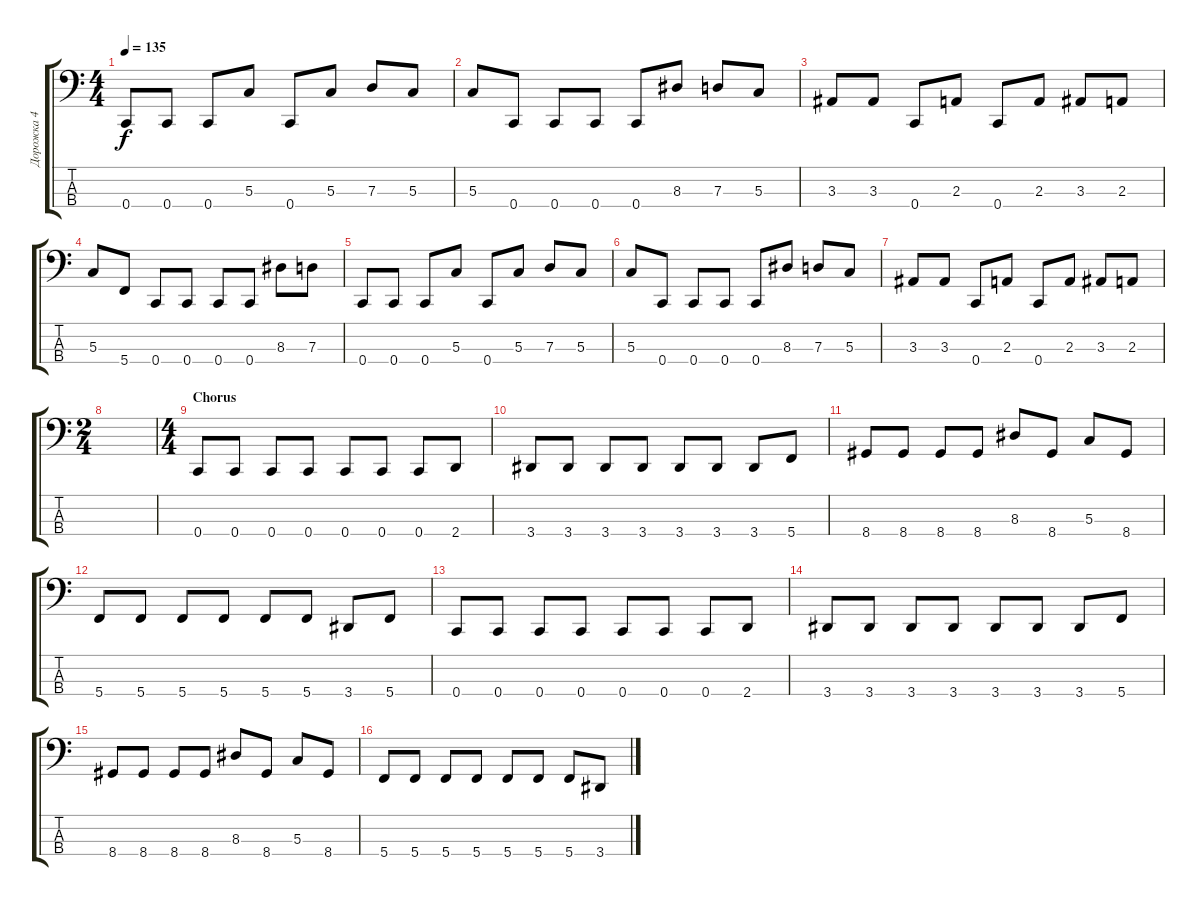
\track ("Дорожка 4" "Дорожка 4") {instrument electricbassfinger}
\staff {score tabs}
\tuning (F2 C2 G1 C1) {hide}
\ts (4 4)
\tempo 135
\clef f4
\ks c
0.4.8{dy f} 0.4.8 0.4.8 5.3.8 0.4.8 5.3.8 7.3.8 5.3.8 |
5.3.8 0.4.8 0.4.8 0.4.8 0.4.8 8.3.8 7.3.8 5.3.8 |
3.3.8 3.3.8 0.4.8 2.3.8 0.4.8 2.3.8 3.3.8 2.3.8 |
5.3.8 5.4.8 0.4.8 0.4.8 0.4.8 0.4.8 8.3.8 7.3.8 |
0.4.8 0.4.8 0.4.8 5.3.8 0.4.8 5.3.8 7.3.8 5.3.8 |
5.3.8 0.4.8 0.4.8 0.4.8 0.4.8 8.3.8 7.3.8 5.3.8 |
3.3.8 3.3.8 0.4.8 2.3.8 0.4.8 2.3.8 3.3.8 2.3.8 |
\ts (2 4)
|
\ts (4 4)
\section ("" "Chorus")
0.4.8 0.4.8 0.4.8 0.4.8 0.4.8 0.4.8 0.4.8 2.4.8 |
3.4.8 3.4.8 3.4.8 3.4.8 3.4.8 3.4.8 3.4.8 5.4.8 |
8.4.8 8.4.8 8.4.8 8.4.8 8.3.8 8.4.8 5.3.8 8.4.8 |
5.4.8 5.4.8 5.4.8 5.4.8 5.4.8 5.4.8 3.4.8 5.4.8 |
0.4.8 0.4.8 0.4.8 0.4.8 0.4.8 0.4.8 0.4.8 2.4.8 |
3.4.8 3.4.8 3.4.8 3.4.8 3.4.8 3.4.8 3.4.8 5.4.8 |
8.4.8 8.4.8 8.4.8 8.4.8 8.3.8 8.4.8 5.3.8 8.4.8 |
5.4.8 5.4.8 5.4.8 5.4.8 5.4.8 5.4.8 5.4.8 3.4.8
